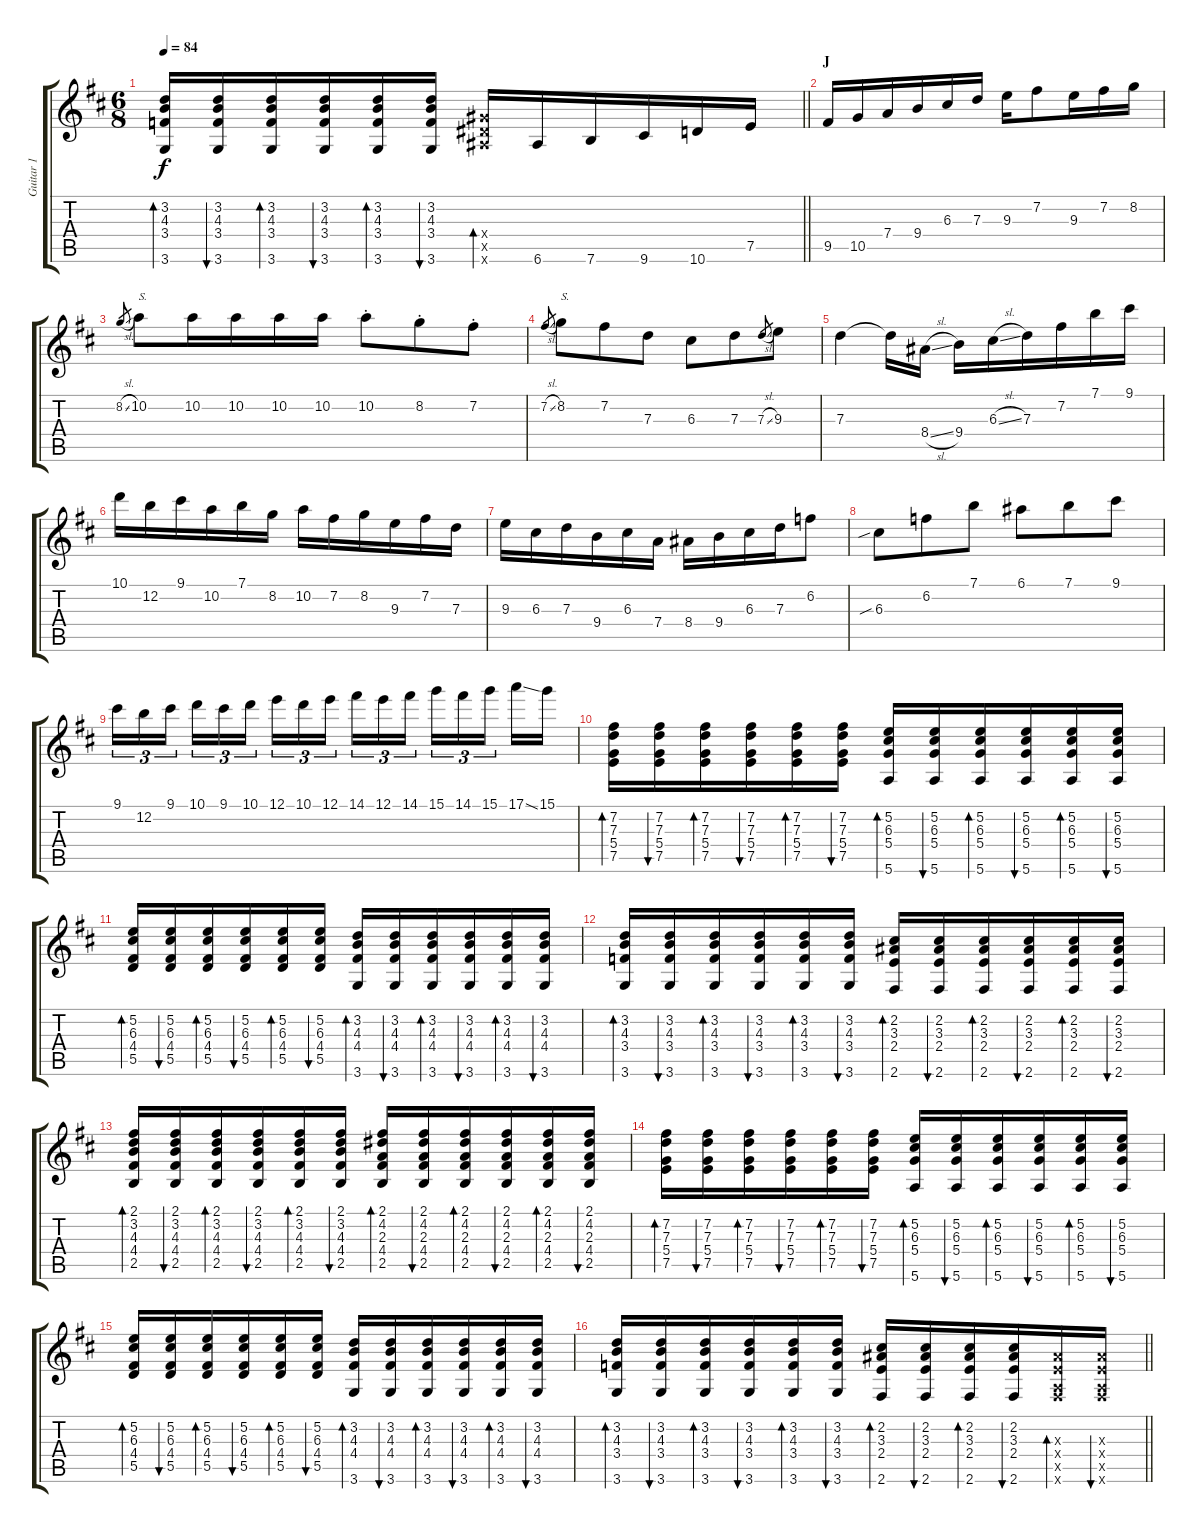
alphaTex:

\track ("Guitar 1" "Guitar 1") {instrument acousticguitarnylon}
\staff {score tabs}
\tuning (E4 B3 G3 D3 A2 E2) {hide}
\ts (6 8)
\tempo 84
\clef g2
\barLineRight lightlight
\ks d
(3.2 4.3 3.4 3.6).16{bd 30 dy f} (3.2 4.3 3.4 3.6).16{bu 30} (3.2 4.3 3.4 3.6).16{bd 30} (3.2 4.3 3.4 3.6).16{bu 30} (3.2 4.3 3.4 3.6).16{bd 30} (3.2 4.3 3.4 3.6).16{bu 30} (6.4{x} 6.5{x} 6.6{x}).16{bd 30} 6.6.16{volume 16} 7.6.16 9.6.16 10.6.16 7.5.16 |
\section ("" "J")
9.5.16 10.5.16 7.4.16 9.4.16 6.3.16 7.3.16 9.3.16 7.2.8 9.3.16 7.2.16 8.2.16 |
8.2{sl}.8{gr} 10.2.8{txt "S."} 10.2.16 10.2.16 10.2.16 10.2.16 10.2{st}.8 8.2{st}.8 7.2{st}.8 |
7.2{sl}.8{gr} 8.2.8{txt "S."} 7.2.8 7.3.8 6.3.8 7.3.8 7.3{sl}.8{gr} 9.3.8 |
7.3.4 7.3{t}.16 8.4{sl}.16 9.4.16 6.3{sl}.16 7.3.16 7.2.16 7.1.16 9.1.16 |
10.1.16 12.2.16 9.1.16 10.2.16 7.1.16 8.2.16 10.2.16 7.2.16 8.2.16 9.3.16 7.2.16 7.3.16 |
9.3.16 6.3.16 7.3.16 9.4.16 6.3.16 7.4.16 8.4.16 9.4.16 6.3.16 7.3.16 6.2.8 |
6.3{sib}.8 6.2.8 7.1.8 6.1.8 7.1.8 9.1.8 |
9.1.16{tu (3 2)} 12.2.16{tu (3 2)} 9.1.16{tu (3 2)} 10.1.16{tu (3 2)} 9.1.16{tu (3 2)} 10.1.16{tu (3 2)} 12.1.16{tu (3 2)} 10.1.16{tu (3 2)} 12.1.16{tu (3 2)} 14.1.16{tu (3 2)} 12.1.16{tu (3 2)} 14.1.16{tu (3 2)} 15.1.16{tu (3 2)} 14.1.16{tu (3 2)} 15.1.16{tu (3 2)} 17.1{ss}.16 15.1.16 |
(7.2 7.3 5.4 7.5).16{bd 30 volume 11} (7.2 7.3 5.4 7.5).16{bu 30} (7.2 7.3 5.4 7.5).16{bd 30} (7.2 7.3 5.4 7.5).16{bu 30} (7.2 7.3 5.4 7.5).16{bd 30} (7.2 7.3 5.4 7.5).16{bu 30} (5.2 6.3 5.4 5.6).16{bd 30} (5.2 6.3 5.4 5.6).16{bu 30} (5.2 6.3 5.4 5.6).16{bd 30} (5.2 6.3 5.4 5.6).16{bu 30} (5.2 6.3 5.4 5.6).16{bd 30} (5.2 6.3 5.4 5.6).16{bu 30} |
(5.2 6.3 4.4 5.5).16{bd 30} (5.2 6.3 4.4 5.5).16{bu 30} (5.2 6.3 4.4 5.5).16{bd 30} (5.2 6.3 4.4 5.5).16{bu 30} (5.2 6.3 4.4 5.5).16{bd 30} (5.2 6.3 4.4 5.5).16{bu 30} (3.2 4.3 4.4 3.6).16{bd 30} (3.2 4.3 4.4 3.6).16{bu 30} (3.2 4.3 4.4 3.6).16{bd 30} (3.2 4.3 4.4 3.6).16{bu 30} (3.2 4.3 4.4 3.6).16{bd 30} (3.2 4.3 4.4 3.6).16{bu 30} |
(3.2 4.3 3.4 3.6).16{bd 30} (3.2 4.3 3.4 3.6).16{bu 30} (3.2 4.3 3.4 3.6).16{bd 30} (3.2 4.3 3.4 3.6).16{bu 30} (3.2 4.3 3.4 3.6).16{bd 30} (3.2 4.3 3.4 3.6).16{bu 30} (2.2 3.3 2.4 2.6).16{bd 30} (2.2 3.3 2.4 2.6).16{bu 30} (2.2 3.3 2.4 2.6).16{bd 30} (2.2 3.3 2.4 2.6).16{bu 30} (2.2 3.3 2.4 2.6).16{bd 30} (2.2 3.3 2.4 2.6).16{bu 30} |
(2.1 3.2 4.3 4.4 2.5).16{bd 30} (2.1 3.2 4.3 4.4 2.5).16{bu 30} (2.1 3.2 4.3 4.4 2.5).16{bd 30} (2.1 3.2 4.3 4.4 2.5).16{bu 30} (2.1 3.2 4.3 4.4 2.5).16{bd 30} (2.1 3.2 4.3 4.4 2.5).16{bu 30} (2.1 4.2 2.3 4.4 2.5).16{bd 30} (2.1 4.2 2.3 4.4 2.5).16{bu 30} (2.1 4.2 2.3 4.4 2.5).16{bd 30} (2.1 4.2 2.3 4.4 2.5).16{bu 30} (2.1 4.2 2.3 4.4 2.5).16{bd 30} (2.1 4.2 2.3 4.4 2.5).16{bu 30} |
(7.2 7.3 5.4 7.5).16{bd 30} (7.2 7.3 5.4 7.5).16{bu 30} (7.2 7.3 5.4 7.5).16{bd 30} (7.2 7.3 5.4 7.5).16{bu 30} (7.2 7.3 5.4 7.5).16{bd 30} (7.2 7.3 5.4 7.5).16{bu 30} (5.2 6.3 5.4 5.6).16{bd 30} (5.2 6.3 5.4 5.6).16{bu 30} (5.2 6.3 5.4 5.6).16{bd 30} (5.2 6.3 5.4 5.6).16{bu 30} (5.2 6.3 5.4 5.6).16{bd 30} (5.2 6.3 5.4 5.6).16{bu 30} |
(5.2 6.3 4.4 5.5).16{bd 30} (5.2 6.3 4.4 5.5).16{bu 30} (5.2 6.3 4.4 5.5).16{bd 30} (5.2 6.3 4.4 5.5).16{bu 30} (5.2 6.3 4.4 5.5).16{bd 30} (5.2 6.3 4.4 5.5).16{bu 30} (3.2 4.3 4.4 3.6).16{bd 30} (3.2 4.3 4.4 3.6).16{bu 30} (3.2 4.3 4.4 3.6).16{bd 30} (3.2 4.3 4.4 3.6).16{bu 30} (3.2 4.3 4.4 3.6).16{bd 30} (3.2 4.3 4.4 3.6).16{bu 30} |
\barLineRight lightlight
(3.2 4.3 3.4 3.6).16{bd 30} (3.2 4.3 3.4 3.6).16{bu 30} (3.2 4.3 3.4 3.6).16{bd 30} (3.2 4.3 3.4 3.6).16{bu 30} (3.2 4.3 3.4 3.6).16{bd 30} (3.2 4.3 3.4 3.6).16{bu 30} (2.2 3.3 2.4 2.6).16{bd 30} (2.2 3.3 2.4 2.6).16{bu 30} (2.2 3.3 2.4 2.6).16{bd 30} (2.2 3.3 2.4 2.6).16{bu 30} (3.3{x} 2.4{x} 0.5{x} 2.6{x}).16{bd 30} (3.3{x} 2.4{x} 0.5{x} 2.6{x}).16{bu 30}
